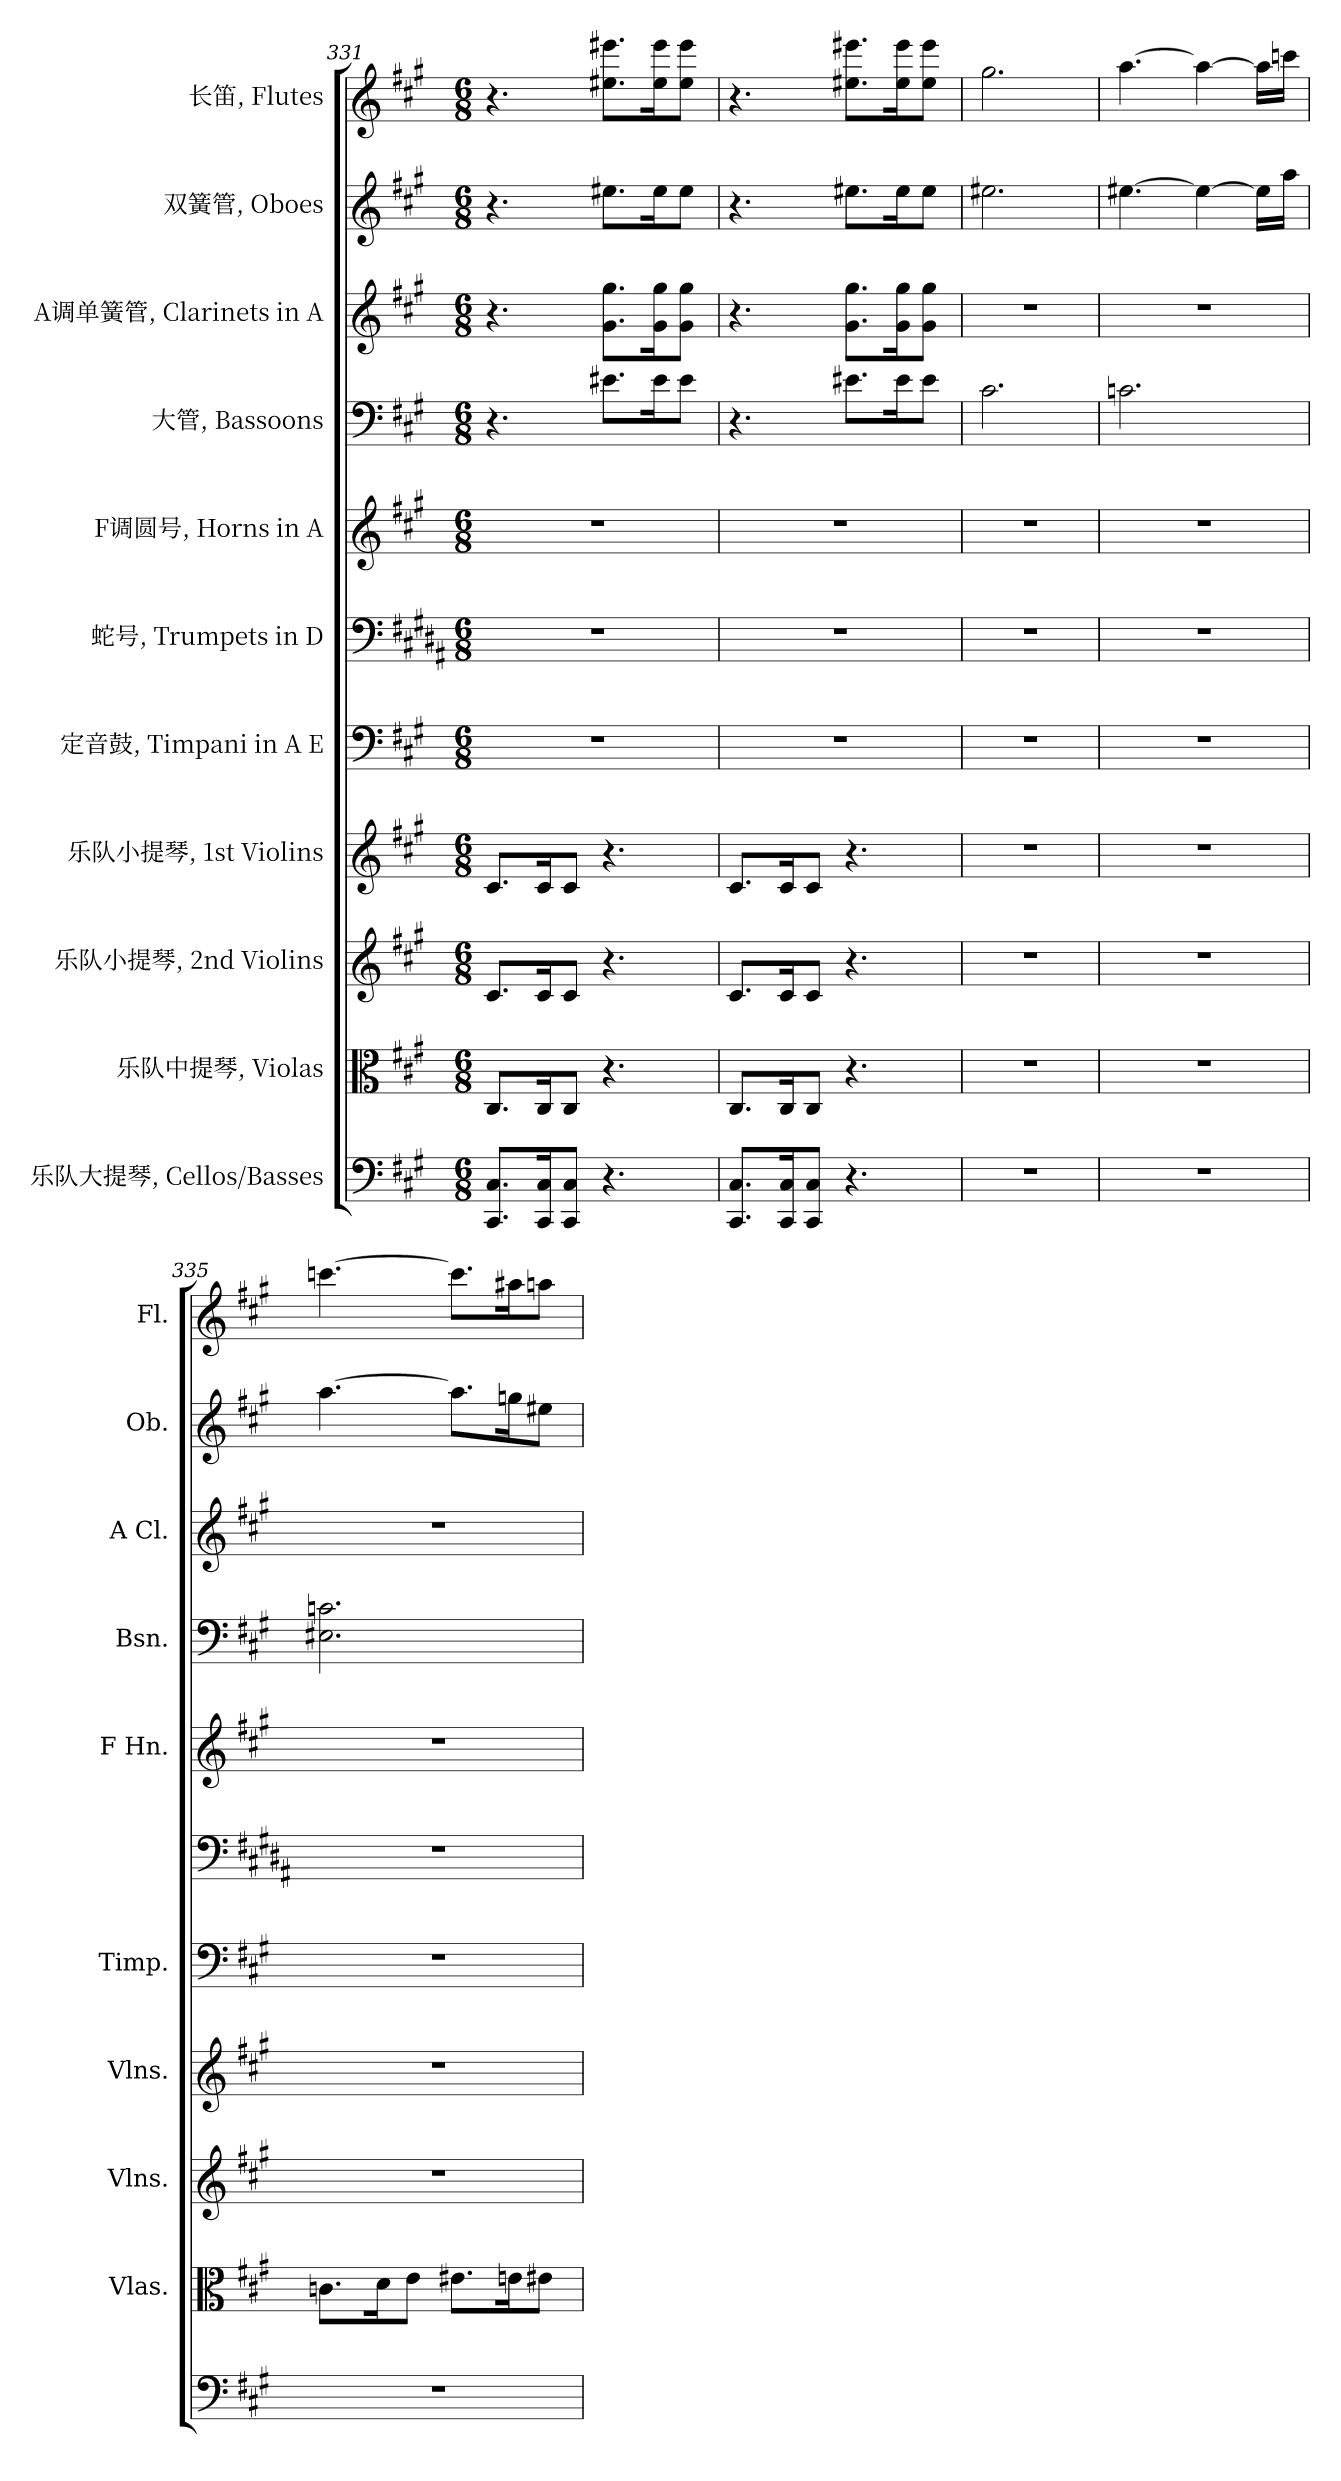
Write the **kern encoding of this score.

**kern	**kern	**kern	**kern	**kern	**kern	**kern	**kern	**kern	**kern	**kern
*part11	*part10	*part9	*part8	*part7	*part6	*part5	*part4	*part3	*part2	*part1
*staff11	*staff10	*staff9	*staff8	*staff7	*staff6	*staff5	*staff4	*staff3	*staff2	*staff1
*I"乐队大提琴, Cellos/Basses	*I"乐队中提琴, Violas	*I"乐队小提琴, 2nd Violins	*I"乐队小提琴, 1st Violins	*I"定音鼓, Timpani in A E	*I"蛇号, Trumpets in D	*I"F调圆号, Horns in A	*I"大管, Bassoons	*I"A调单簧管, Clarinets in A	*I"双簧管, Oboes	*I"长笛, Flutes
*	*I'Vlas.	*I'Vlns.	*I'Vlns.	*I'Timp.	*	*I'F Hn.	*I'Bsn.	*I'A Cl.	*I'Ob.	*I'Fl.
*clefF4	*clefC3	*clefG2	*clefG2	*clefF4	*clefF4	*clefG2	*clefF4	*clefG2	*clefG2	*clefG2
*	*	*	*	*	*ITrd1c2	*ITrd4c7	*	*ITrd2c3	*	*
*k[f#c#g#]	*k[f#c#g#]	*k[f#c#g#]	*k[f#c#g#]	*k[f#c#g#]	*k[f#c#g#]	*k[f#c#]	*k[f#c#g#]	*k[f#c#g#d#a#e#]	*k[f#c#g#]	*k[f#c#g#]
*M6/8	*M6/8	*M6/8	*M6/8	*M6/8	*M6/8	*M6/8	*M6/8	*M6/8	*M6/8	*M6/8
=331	=331	=331	=331	=331	=331	=331	=331	=331	=331	=331
8.CC#/ 8.C#/L	8.C#/L	8.c#/L	8.c#/L	2.r	2.r	2.r	4.r	4.r	4.r	4.r
16CC#/ 16C#/K	16C#/K	16c#/K	16c#/K	.	.	.	.	.	.	.
8CC#/ 8C#/J	8C#/J	8c#/J	8c#/J	.	.	.	.	.	.	.
4.r	4.r	4.r	4.r	.	.	.	8.e#X\L	8.e#\ 8.ee#\L	8.ee#X\L	8.ee#X\ 8.eee#X\L
.	.	.	.	.	.	.	16e#\K	16e#\ 16ee#\K	16ee#\K	16ee#\ 16eee#\K
.	.	.	.	.	.	.	8e#\J	8e#\ 8ee#\J	8ee#\J	8ee#\ 8eee#\J
!!LO:PB:g=z
=332	=332	=332	=332	=332	=332	=332	=332	=332	=332	=332
8.CC#/ 8.C#/L	8.C#/L	8.c#/L	8.c#/L	2.r	2.r	2.r	4.r	4.r	4.r	4.r
16CC#/ 16C#/K	16C#/K	16c#/K	16c#/K	.	.	.	.	.	.	.
8CC#/ 8C#/J	8C#/J	8c#/J	8c#/J	.	.	.	.	.	.	.
4.r	4.r	4.r	4.r	.	.	.	8.e#X\L	8.e#\ 8.ee#\L	8.ee#X\L	8.ee#X\ 8.eee#X\L
.	.	.	.	.	.	.	16e#\K	16e#\ 16ee#\K	16ee#\K	16ee#\ 16eee#\K
.	.	.	.	.	.	.	8e#\J	8e#\ 8ee#\J	8ee#\J	8ee#\ 8eee#\J
=333	=333	=333	=333	=333	=333	=333	=333	=333	=333	=333
2.r	2.r	2.r	2.r	2.r	2.r	2.r	2.c#\	2.r	2.ee#X\	2.gg#\
=334	=334	=334	=334	=334	=334	=334	=334	=334	=334	=334
2.r	2.r	2.r	2.r	2.r	2.r	2.r	2.cn\	2.r	[4.ee#X\	[4.aa\
.	.	.	.	.	.	.	.	.	4ee#\_	4aa\_
.	.	.	.	.	.	.	.	.	16ee#\LL]	16aa\LL]
.	.	.	.	.	.	.	.	.	16aa\JJ	16cccn\JJ
=335	=335	=335	=335	=335	=335	=335	=335	=335	=335	=335
2.r	8.cn\L	2.r	2.r	2.r	2.r	2.r	2.E#X\ 2.cn\	2.r	[4.aa\	[4.cccn\
.	16d\K	.	.	.	.	.	.	.	.	.
.	8e\J	.	.	.	.	.	.	.	.	.
.	8.e#X\L	.	.	.	.	.	.	.	8.aa\L]	8.ccc\L]
.	16en\K	.	.	.	.	.	.	.	16ggn\K	16aa#X\K
.	8e#X\J	.	.	.	.	.	.	.	8ee#X\J	8aan\J
=	=	=	=	=	=	=	=	=	=	=
*-	*-	*-	*-	*-	*-	*-	*-	*-	*-	*-
